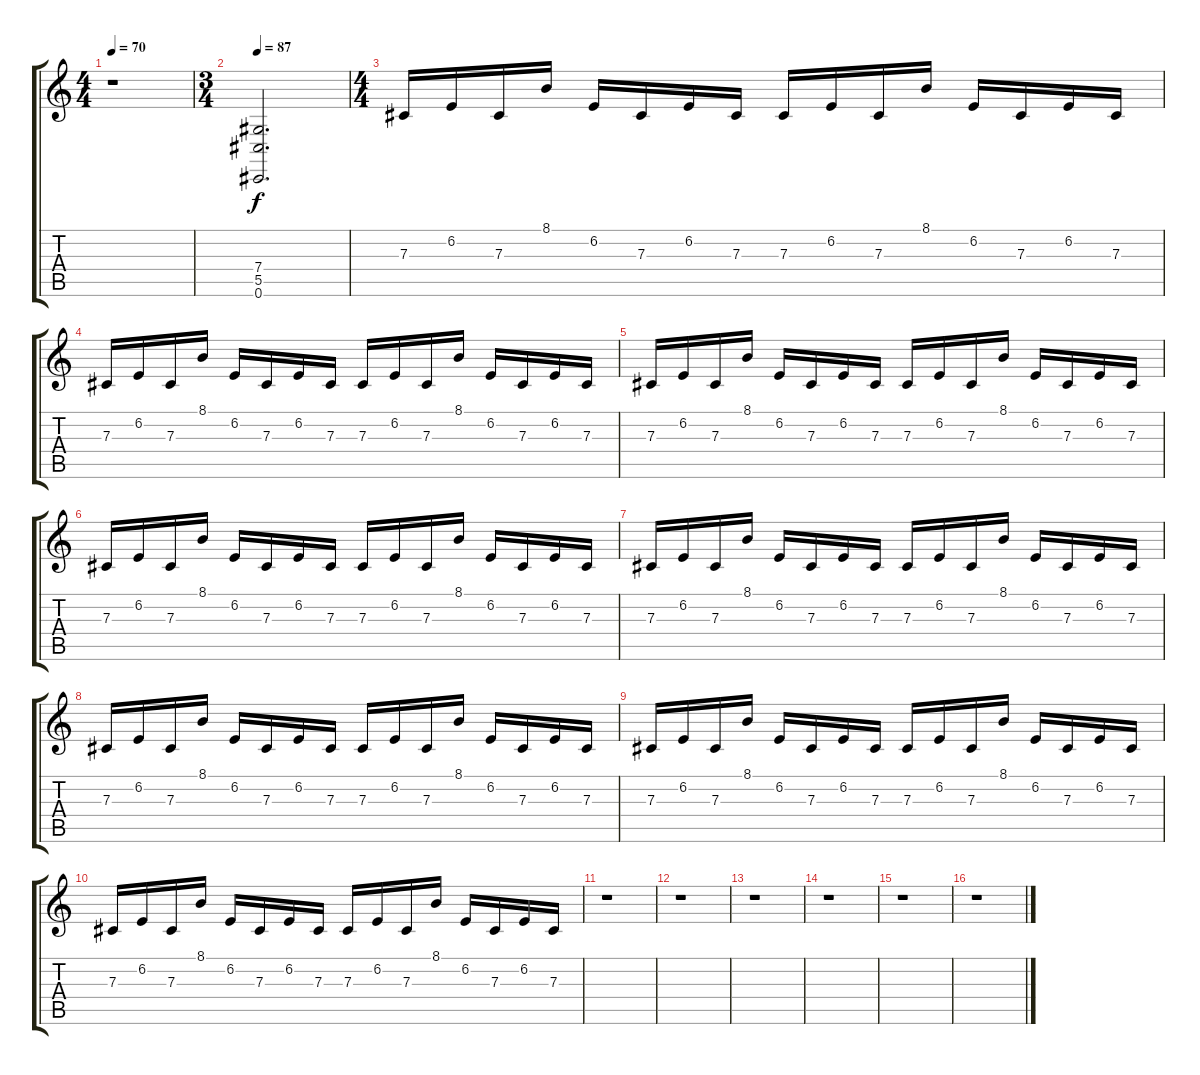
\track "" {instrument acousticgrandpiano}
\staff {score tabs}
\tuning (Eb4 Bb3 Gb3 Db3 Ab2 Db2) {hide}
\ts (4 4)
\tempo 70
\clef g2
\ks c
r.1{dy f} |
\ts (3 4)
\tempo 87
(7.4 5.5 0.6).2{d} |
\ts (4 4)
7.3.16 6.2.16 7.3.16 8.1.16 6.2.16 7.3.16 6.2.16 7.3.16 7.3.16 6.2.16 7.3.16 8.1.16 6.2.16 7.3.16 6.2.16 7.3.16 |
7.3.16 6.2.16 7.3.16 8.1.16 6.2.16 7.3.16 6.2.16 7.3.16 7.3.16 6.2.16 7.3.16 8.1.16 6.2.16 7.3.16 6.2.16 7.3.16 |
7.3.16 6.2.16 7.3.16 8.1.16 6.2.16 7.3.16 6.2.16 7.3.16 7.3.16 6.2.16 7.3.16 8.1.16 6.2.16 7.3.16 6.2.16 7.3.16 |
7.3.16 6.2.16 7.3.16 8.1.16 6.2.16 7.3.16 6.2.16 7.3.16 7.3.16 6.2.16 7.3.16 8.1.16 6.2.16 7.3.16 6.2.16 7.3.16 |
7.3.16 6.2.16 7.3.16 8.1.16 6.2.16 7.3.16 6.2.16 7.3.16 7.3.16 6.2.16 7.3.16 8.1.16 6.2.16 7.3.16 6.2.16 7.3.16 |
7.3.16 6.2.16 7.3.16 8.1.16 6.2.16 7.3.16 6.2.16 7.3.16 7.3.16 6.2.16 7.3.16 8.1.16 6.2.16 7.3.16 6.2.16 7.3.16 |
7.3.16 6.2.16 7.3.16 8.1.16 6.2.16 7.3.16 6.2.16 7.3.16 7.3.16 6.2.16 7.3.16 8.1.16 6.2.16 7.3.16 6.2.16 7.3.16 |
7.3.16 6.2.16 7.3.16 8.1.16 6.2.16 7.3.16 6.2.16 7.3.16 7.3.16 6.2.16 7.3.16 8.1.16 6.2.16 7.3.16 6.2.16 7.3.16 |
r.1 |
r.1 |
r.1 |
r.1 |
r.1 |
r.1
